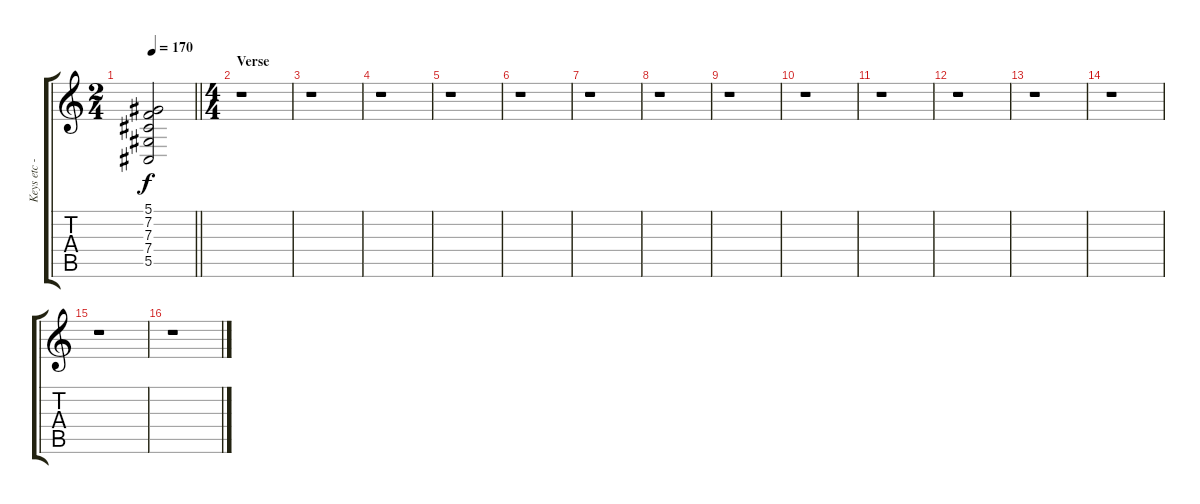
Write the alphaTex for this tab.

\track ("Keys etc - Miro" "Keys etc -") {instrument stringensemble1}
\staff {score tabs}
\tuning (Eb4 Bb3 Gb3 Db3 Ab2 Eb2) {hide}
\ts (2 4)
\tempo 170
\clef g2
\barLineRight lightlight
\ks c
(5.1 7.2 7.3 7.4 5.5).2{dy f instrument reversecymbal} |
\ts (4 4)
\section ("" "Verse")
r.1 |
r.1 |
r.1 |
r.1 |
r.1 |
r.1 |
r.1 |
r.1 |
r.1 |
r.1 |
r.1 |
r.1 |
r.1 |
r.1 |
r.1
